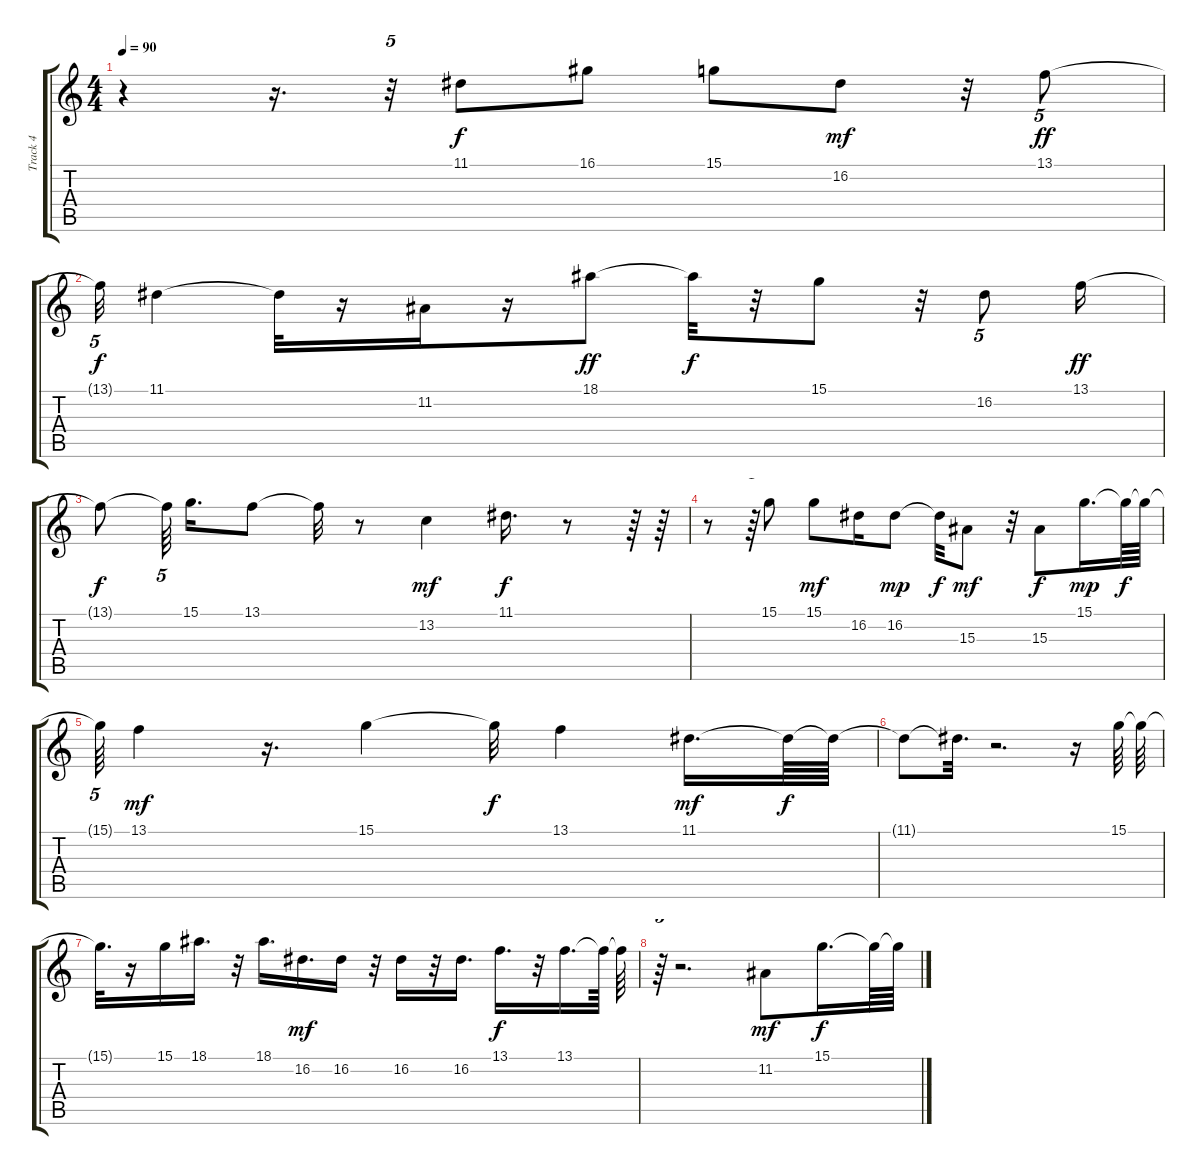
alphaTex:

\track ("Track 4" "Track 4") {instrument synthvoice}
\staff {score tabs}
\tuning (E4 B3 G3 D3 A2 E2) {hide}
\ts (4 4)
\tempo 90
\clef g2
\ks c
r.4{dy f} r.16{d} r.32{tu (5 4)} 11.1.8 16.1.8 15.1.8 16.2.8{dy mf} r.32 13.1.8{tu (5 4) dy ff} |
13.1{t}.32{tu (5 4) dy f} 11.1.4 11.1{t}.32 r.16 11.2.16 r.16 18.1.8{dy ff} 18.1{t}.32{dy f} r.32 15.1.8 r.32 16.2.8{tu (5 4)} 13.1.16{dy ff} |
13.1{t}.8{dy f} 13.1{t}.64{tu (5 4)} 15.1.16{d} 13.1.8 13.1{t}.32 r.8 13.2.4{dy mf} 11.1.16{d dy f} r.8 r.64 r.64 |
r.8 r.64{tu (5 4)} 15.1.8 15.1.8{dy mf} 16.2.16 16.2.8{dy mp} 16.2{t}.32{dy f} 15.3.8{dy mf} r.32 15.3.8{dy f} 15.1.16{d dy mp} 15.1{t}.64{dy f} 15.1{t}.64 |
15.1{t}.64{tu (5 4)} 13.1.4{dy mf} r.16{d} 15.1.4 15.1{t}.32{dy f} 13.1.4 11.1.16{d dy mf} 11.1{t}.64{dy f} 11.1{t}.64 |
11.1{t}.8 11.1{t}.32{d} r.2{d} r.16 15.1.64 15.1{t}.64 |
15.1{t}.32{d} r.16 15.1.16 18.1.16{d} r.32 18.1.16{d} 16.2.16{d dy mf} 16.2.16 r.32 16.2.16 r.32 16.2.16{d} 13.1.16{d dy f} r.32 13.1.16{d} 13.1{t}.64 13.1{t}.64 |
r.64{tu (5 4)} r.2{d} 11.2.8{dy mf} 15.1.16{d dy f} 15.1{t}.64 15.1{t}.64
